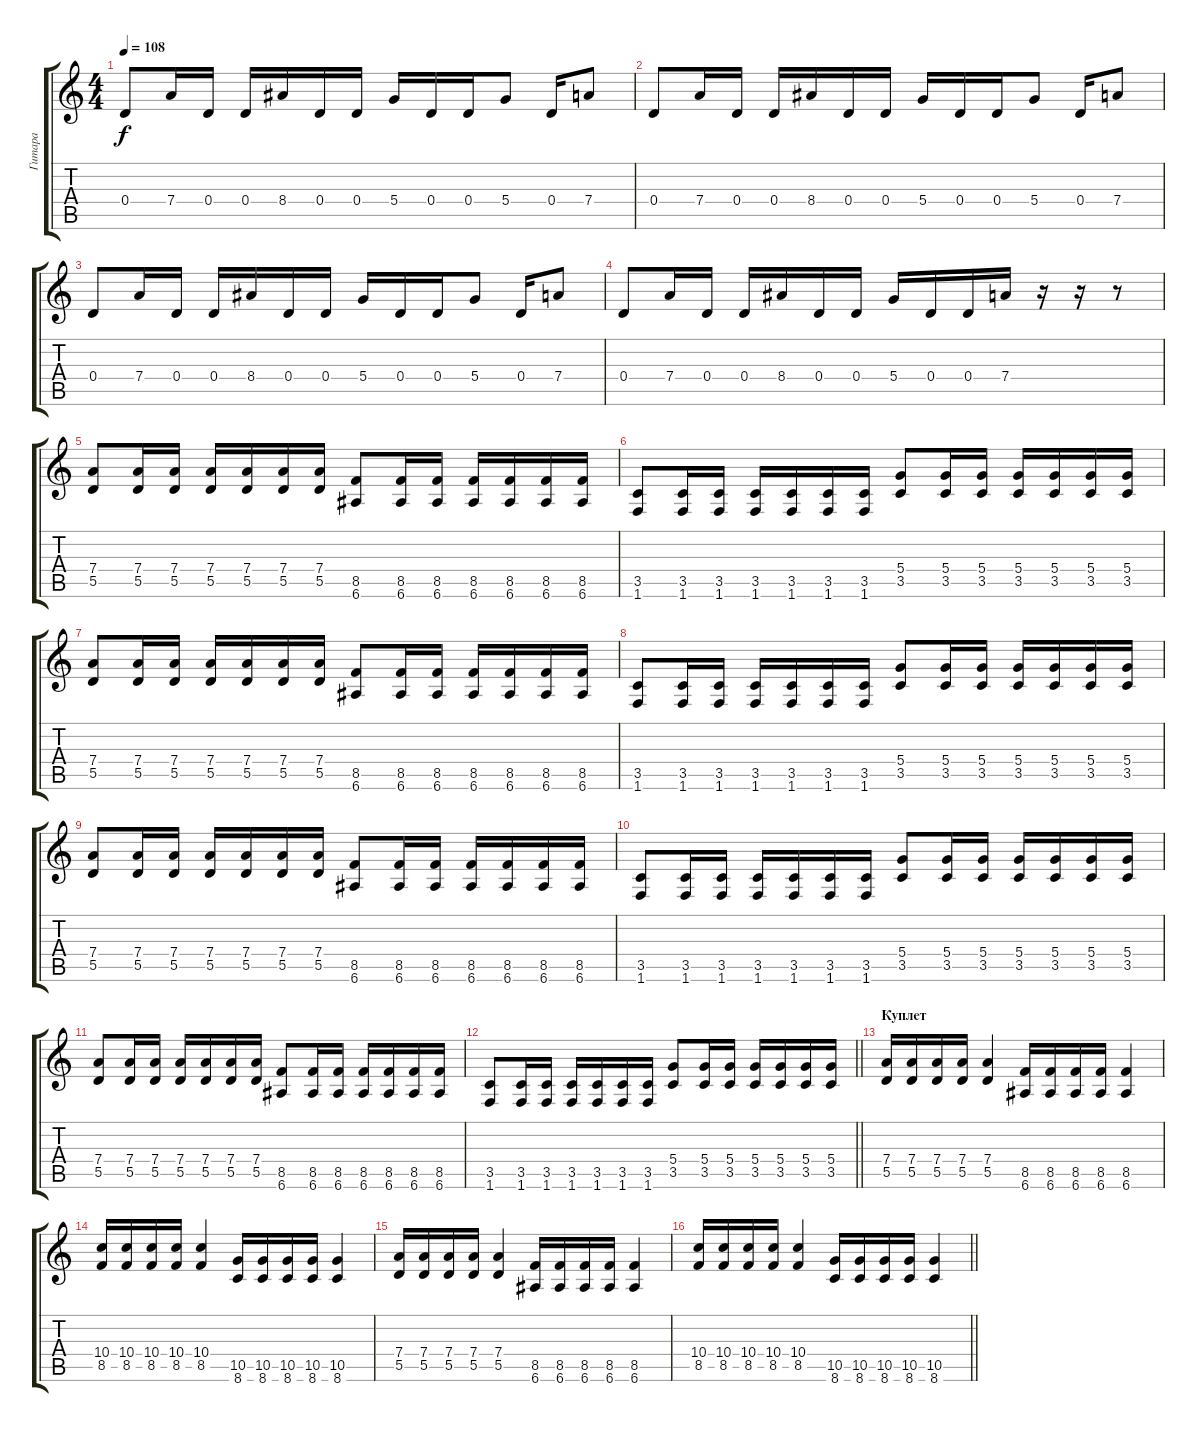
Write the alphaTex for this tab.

\track ("Гитара" "Гитара") {instrument distortionguitar}
\staff {score tabs}
\tuning (E4 B3 G3 D3 A2 E2) {hide}
\ts (4 4)
\section ("" "")
\tempo 108
\clef g2
\ks c
0.4.8{dy f instrument distortionguitar} 7.4.16 0.4.16 0.4.16 8.4.16 0.4.16 0.4.16 5.4.16 0.4.16 0.4.16 5.4.8 0.4.16 7.4.8 |
0.4.8 7.4.16 0.4.16 0.4.16 8.4.16 0.4.16 0.4.16 5.4.16 0.4.16 0.4.16 5.4.8 0.4.16 7.4.8 |
0.4.8 7.4.16 0.4.16 0.4.16 8.4.16 0.4.16 0.4.16 5.4.16 0.4.16 0.4.16 5.4.8 0.4.16 7.4.8 |
0.4.8 7.4.16 0.4.16 0.4.16 8.4.16 0.4.16 0.4.16 5.4.16 0.4.16 0.4.16 7.4.16 r.16 r.16 r.8 |
(7.4 5.5).8 (7.4 5.5).16 (7.4 5.5).16 (7.4 5.5).16 (7.4 5.5).16 (7.4 5.5).16 (7.4 5.5).16 (8.5 6.6).8 (8.5 6.6).16 (8.5 6.6).16 (8.5 6.6).16 (8.5 6.6).16 (8.5 6.6).16 (8.5 6.6).16 |
(3.5 1.6).8 (3.5 1.6).16 (3.5 1.6).16 (3.5 1.6).16 (3.5 1.6).16 (3.5 1.6).16 (3.5 1.6).16 (5.4 3.5).8 (5.4 3.5).16 (5.4 3.5).16 (5.4 3.5).16 (5.4 3.5).16 (5.4 3.5).16 (5.4 3.5).16 |
(7.4 5.5).8 (7.4 5.5).16 (7.4 5.5).16 (7.4 5.5).16 (7.4 5.5).16 (7.4 5.5).16 (7.4 5.5).16 (8.5 6.6).8 (8.5 6.6).16 (8.5 6.6).16 (8.5 6.6).16 (8.5 6.6).16 (8.5 6.6).16 (8.5 6.6).16 |
(3.5 1.6).8 (3.5 1.6).16 (3.5 1.6).16 (3.5 1.6).16 (3.5 1.6).16 (3.5 1.6).16 (3.5 1.6).16 (5.4 3.5).8 (5.4 3.5).16 (5.4 3.5).16 (5.4 3.5).16 (5.4 3.5).16 (5.4 3.5).16 (5.4 3.5).16 |
(7.4 5.5).8 (7.4 5.5).16 (7.4 5.5).16 (7.4 5.5).16 (7.4 5.5).16 (7.4 5.5).16 (7.4 5.5).16 (8.5 6.6).8 (8.5 6.6).16 (8.5 6.6).16 (8.5 6.6).16 (8.5 6.6).16 (8.5 6.6).16 (8.5 6.6).16 |
(3.5 1.6).8 (3.5 1.6).16 (3.5 1.6).16 (3.5 1.6).16 (3.5 1.6).16 (3.5 1.6).16 (3.5 1.6).16 (5.4 3.5).8 (5.4 3.5).16 (5.4 3.5).16 (5.4 3.5).16 (5.4 3.5).16 (5.4 3.5).16 (5.4 3.5).16 |
(7.4 5.5).8 (7.4 5.5).16 (7.4 5.5).16 (7.4 5.5).16 (7.4 5.5).16 (7.4 5.5).16 (7.4 5.5).16 (8.5 6.6).8 (8.5 6.6).16 (8.5 6.6).16 (8.5 6.6).16 (8.5 6.6).16 (8.5 6.6).16 (8.5 6.6).16 |
\barLineRight lightlight
(3.5 1.6).8 (3.5 1.6).16 (3.5 1.6).16 (3.5 1.6).16 (3.5 1.6).16 (3.5 1.6).16 (3.5 1.6).16 (5.4 3.5).8 (5.4 3.5).16 (5.4 3.5).16 (5.4 3.5).16 (5.4 3.5).16 (5.4 3.5).16 (5.4 3.5).16 |
\section ("" "Куплет")
(7.4 5.5).16 (7.4 5.5).16 (7.4 5.5).16 (7.4 5.5).16 (7.4 5.5).4 (8.5 6.6).16 (8.5 6.6).16 (8.5 6.6).16 (8.5 6.6).16 (8.5 6.6).4 |
(10.4 8.5).16 (10.4 8.5).16 (10.4 8.5).16 (10.4 8.5).16 (10.4 8.5).4 (10.5 8.6).16 (10.5 8.6).16 (10.5 8.6).16 (10.5 8.6).16 (10.5 8.6).4 |
(7.4 5.5).16 (7.4 5.5).16 (7.4 5.5).16 (7.4 5.5).16 (7.4 5.5).4 (8.5 6.6).16 (8.5 6.6).16 (8.5 6.6).16 (8.5 6.6).16 (8.5 6.6).4 |
\barLineRight lightlight
(10.4 8.5).16 (10.4 8.5).16 (10.4 8.5).16 (10.4 8.5).16 (10.4 8.5).4 (10.5 8.6).16 (10.5 8.6).16 (10.5 8.6).16 (10.5 8.6).16 (10.5 8.6).4
